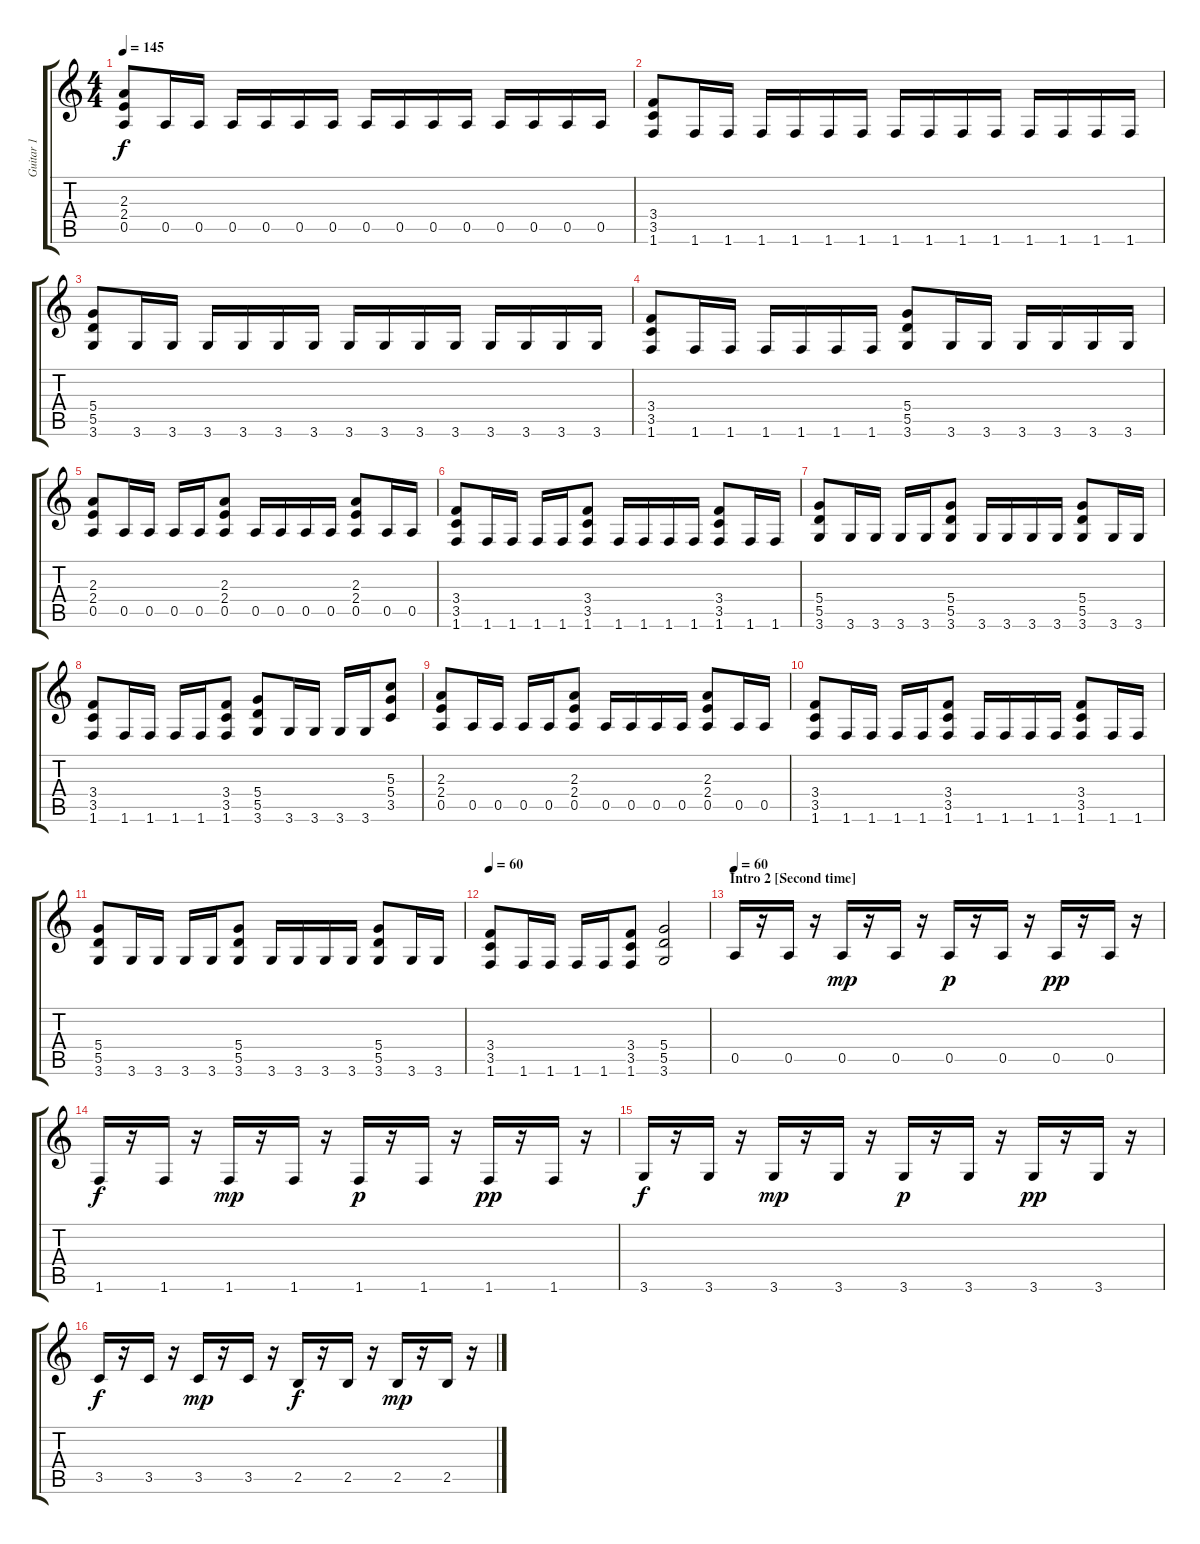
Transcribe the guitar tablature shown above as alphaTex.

\track ("Guitar 1" "Guitar 1") {instrument distortionguitar}
\staff {score tabs}
\tuning (E4 B3 G3 D3 A2 E2) {hide}
\ts (4 4)
\tempo 145
\clef g2
\ks c
(2.3 2.4 0.5).8{dy f} 0.5.16 0.5.16 0.5.16 0.5.16 0.5.16 0.5.16 0.5.16 0.5.16 0.5.16 0.5.16 0.5.16 0.5.16 0.5.16 0.5.16 |
(3.4 3.5 1.6).8 1.6.16 1.6.16 1.6.16 1.6.16 1.6.16 1.6.16 1.6.16 1.6.16 1.6.16 1.6.16 1.6.16 1.6.16 1.6.16 1.6.16 |
(5.4 5.5 3.6).8 3.6.16 3.6.16 3.6.16 3.6.16 3.6.16 3.6.16 3.6.16 3.6.16 3.6.16 3.6.16 3.6.16 3.6.16 3.6.16 3.6.16 |
(3.4 3.5 1.6).8 1.6.16 1.6.16 1.6.16 1.6.16 1.6.16 1.6.16 (5.4 5.5 3.6).8 3.6.16 3.6.16 3.6.16 3.6.16 3.6.16 3.6.16 |
(2.3 2.4 0.5).8 0.5.16 0.5.16 0.5.16 0.5.16 (2.3 2.4 0.5).8 0.5.16 0.5.16 0.5.16 0.5.16 (2.3 2.4 0.5).8 0.5.16 0.5.16 |
(3.4 3.5 1.6).8 1.6.16 1.6.16 1.6.16 1.6.16 (3.4 3.5 1.6).8 1.6.16 1.6.16 1.6.16 1.6.16 (3.4 3.5 1.6).8 1.6.16 1.6.16 |
(5.4 5.5 3.6).8 3.6.16 3.6.16 3.6.16 3.6.16 (5.4 5.5 3.6).8 3.6.16 3.6.16 3.6.16 3.6.16 (5.4 5.5 3.6).8 3.6.16 3.6.16 |
(3.4 3.5 1.6).8 1.6.16 1.6.16 1.6.16 1.6.16 (3.4 3.5 1.6).8 (5.4 5.5 3.6).8 3.6.16 3.6.16 3.6.16 3.6.16 (5.3 5.4 3.5).8 |
(2.3 2.4 0.5).8 0.5.16 0.5.16 0.5.16 0.5.16 (2.3 2.4 0.5).8 0.5.16 0.5.16 0.5.16 0.5.16 (2.3 2.4 0.5).8 0.5.16 0.5.16 |
(3.4 3.5 1.6).8 1.6.16 1.6.16 1.6.16 1.6.16 (3.4 3.5 1.6).8 1.6.16 1.6.16 1.6.16 1.6.16 (3.4 3.5 1.6).8 1.6.16 1.6.16 |
(5.4 5.5 3.6).8 3.6.16 3.6.16 3.6.16 3.6.16 (5.4 5.5 3.6).8 3.6.16 3.6.16 3.6.16 3.6.16 (5.4 5.5 3.6).8 3.6.16 3.6.16 |
\tempo 60
(3.4 3.5 1.6).8 1.6.16 1.6.16 1.6.16 1.6.16 (3.4 3.5 1.6).8 (5.4 5.5 3.6).2 |
\section ("" "Intro 2 [Second time]")
\tempo 60
0.5.16 r.16 0.5.16 r.16 0.5.16{dy mp} r.16 0.5.16 r.16 0.5.16{dy p} r.16 0.5.16 r.16 0.5.16{dy pp} r.16 0.5.16 r.16 |
1.6.16{dy f} r.16 1.6.16 r.16 1.6.16{dy mp} r.16 1.6.16 r.16 1.6.16{dy p} r.16 1.6.16 r.16 1.6.16{dy pp} r.16 1.6.16 r.16 |
3.6.16{dy f} r.16 3.6.16 r.16 3.6.16{dy mp} r.16 3.6.16 r.16 3.6.16{dy p} r.16 3.6.16 r.16 3.6.16{dy pp} r.16 3.6.16 r.16 |
3.5.16{dy f} r.16 3.5.16 r.16 3.5.16{dy mp} r.16 3.5.16 r.16 2.5.16{dy f} r.16 2.5.16 r.16 2.5.16{dy mp} r.16 2.5.16 r.16
